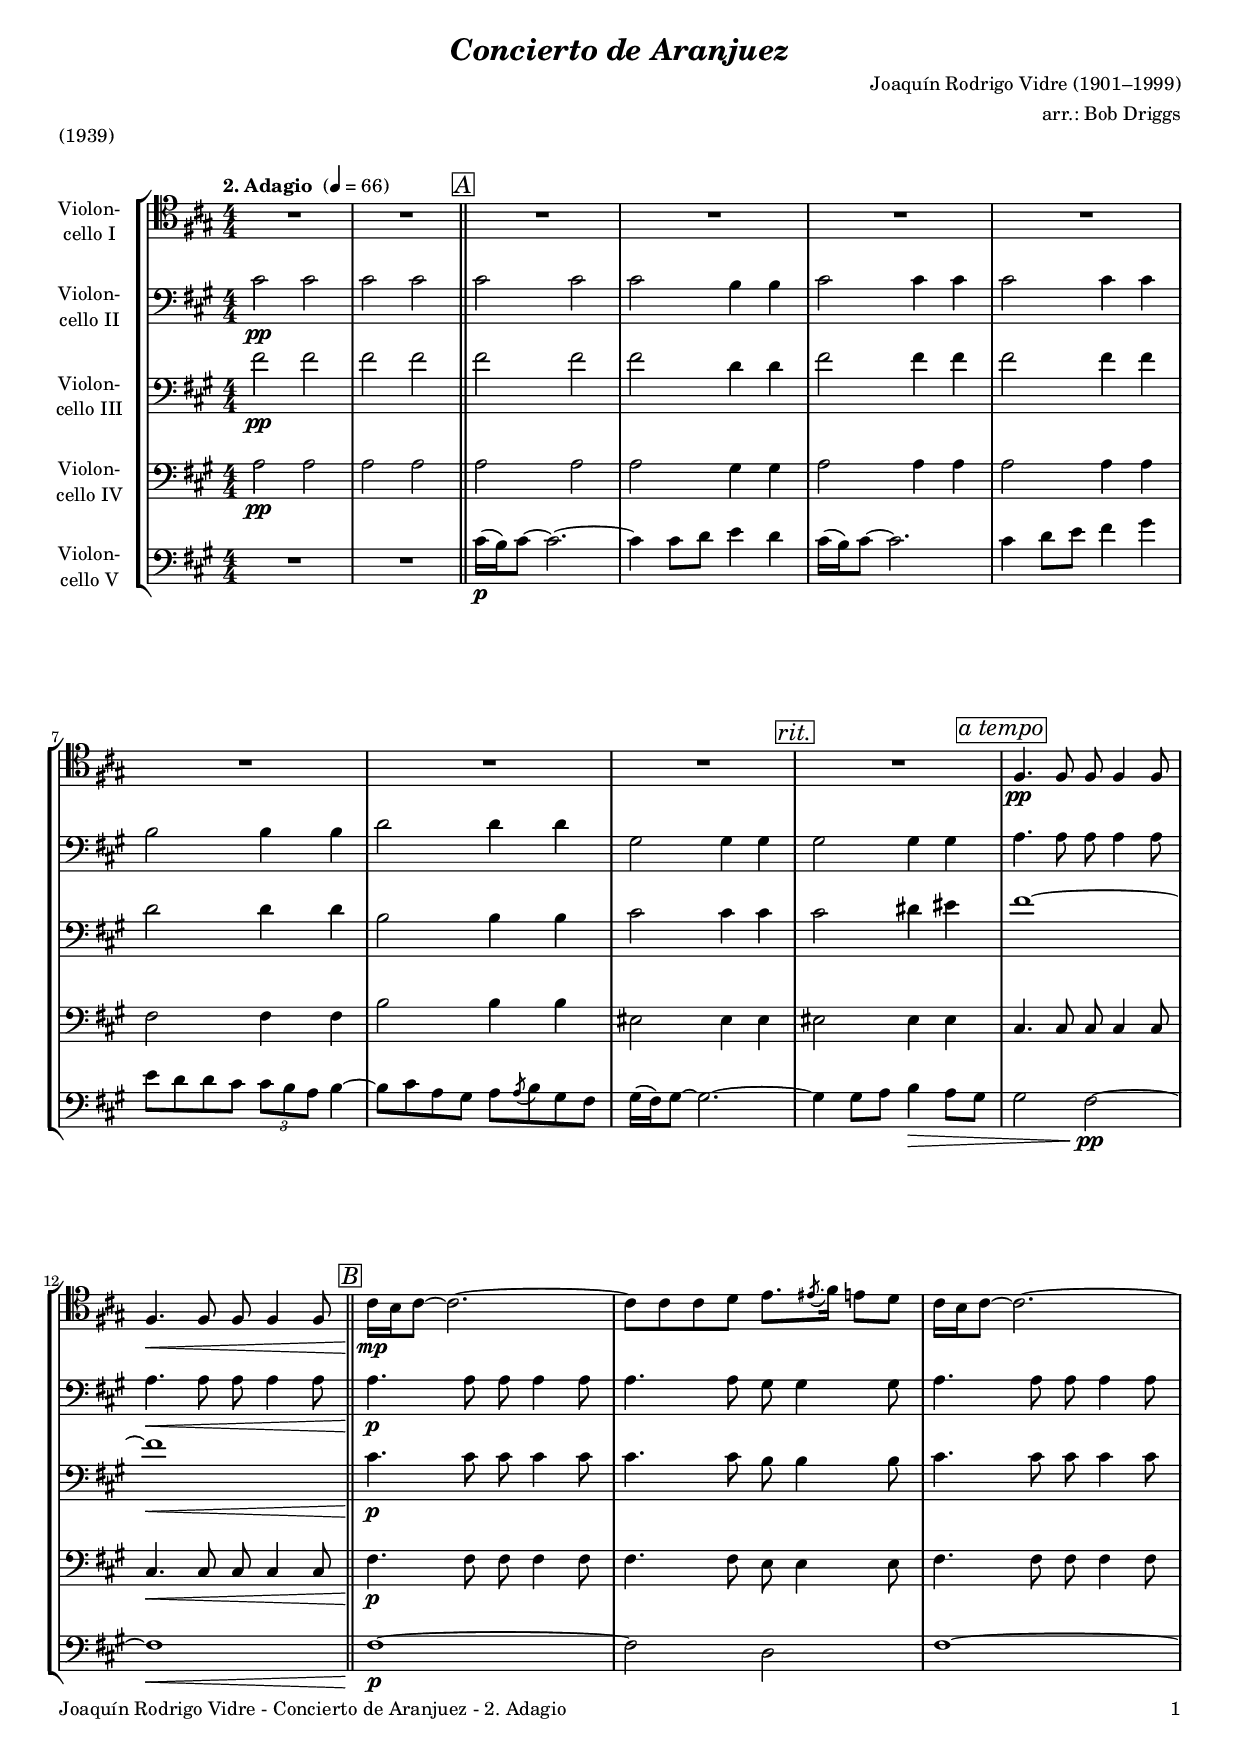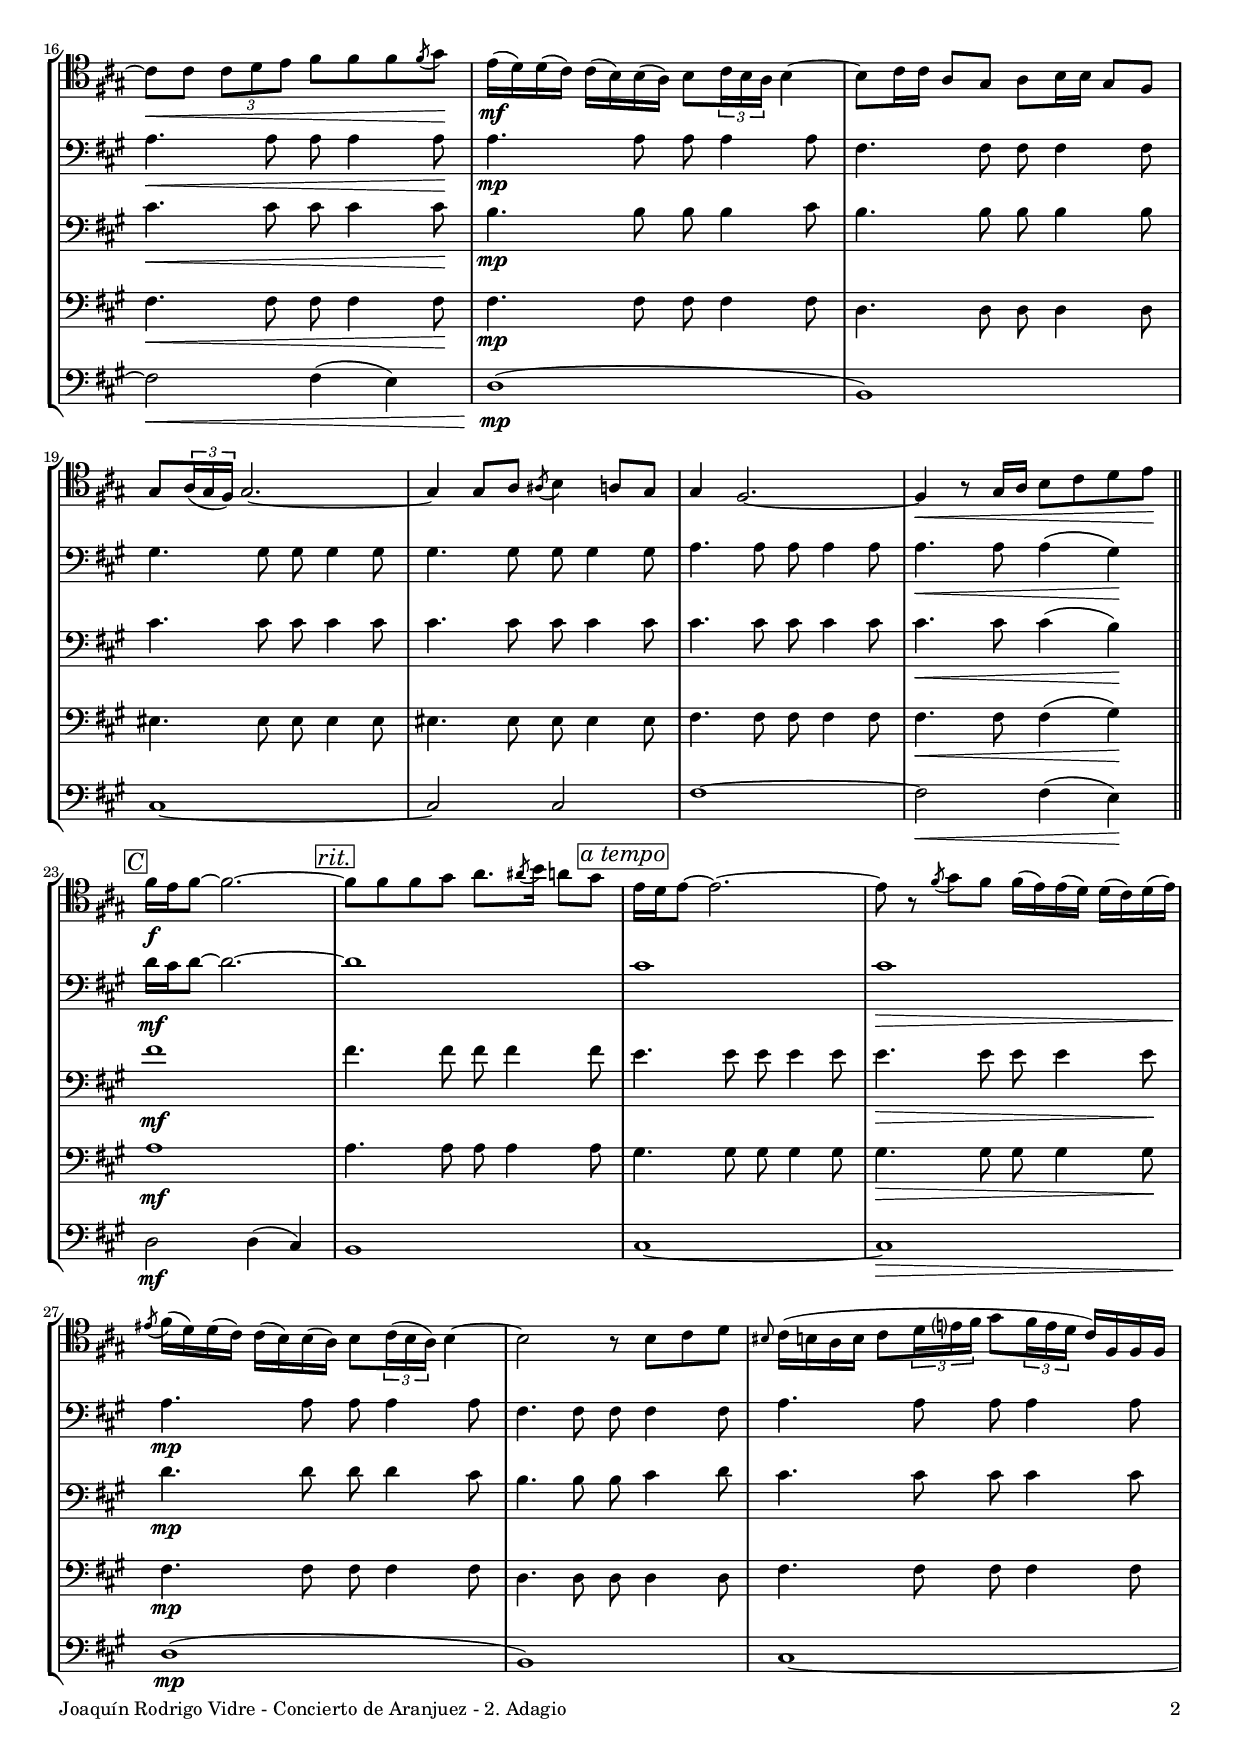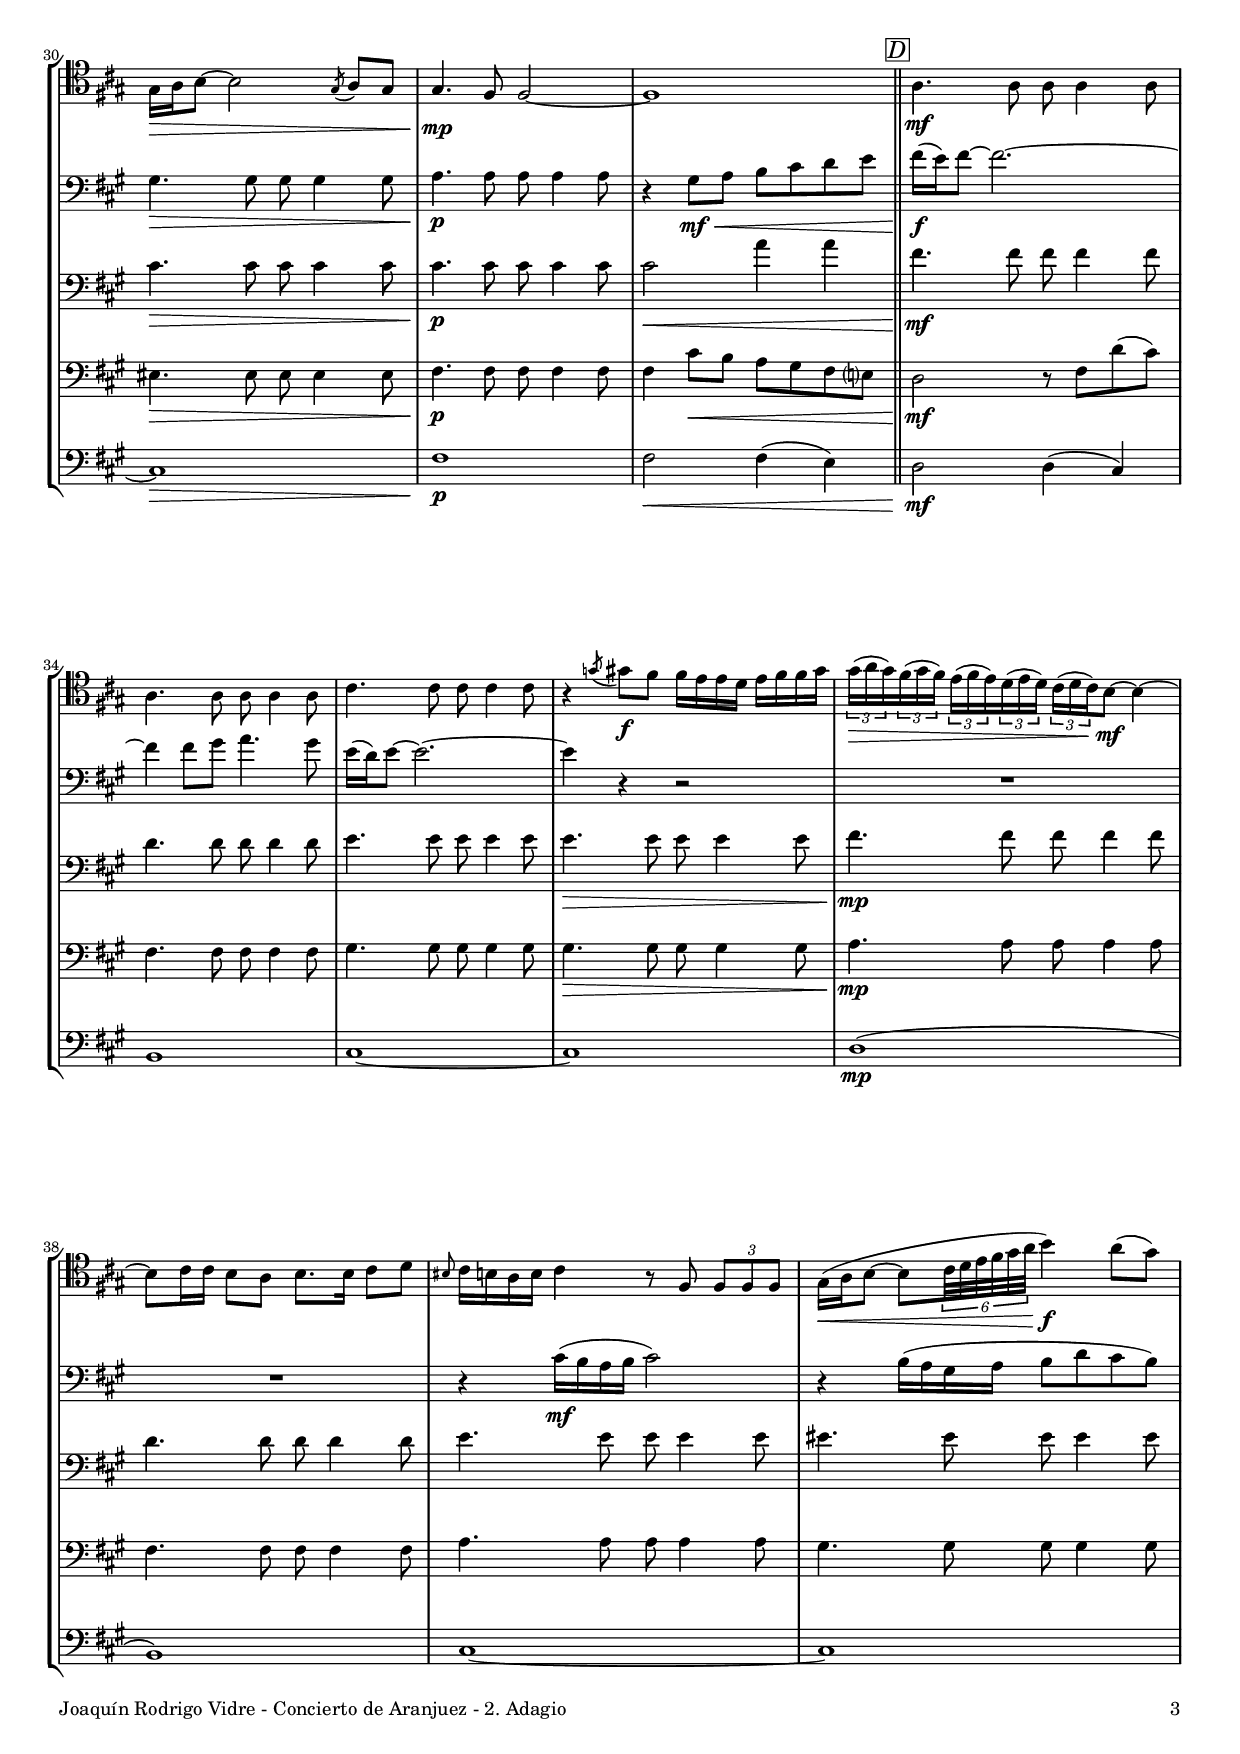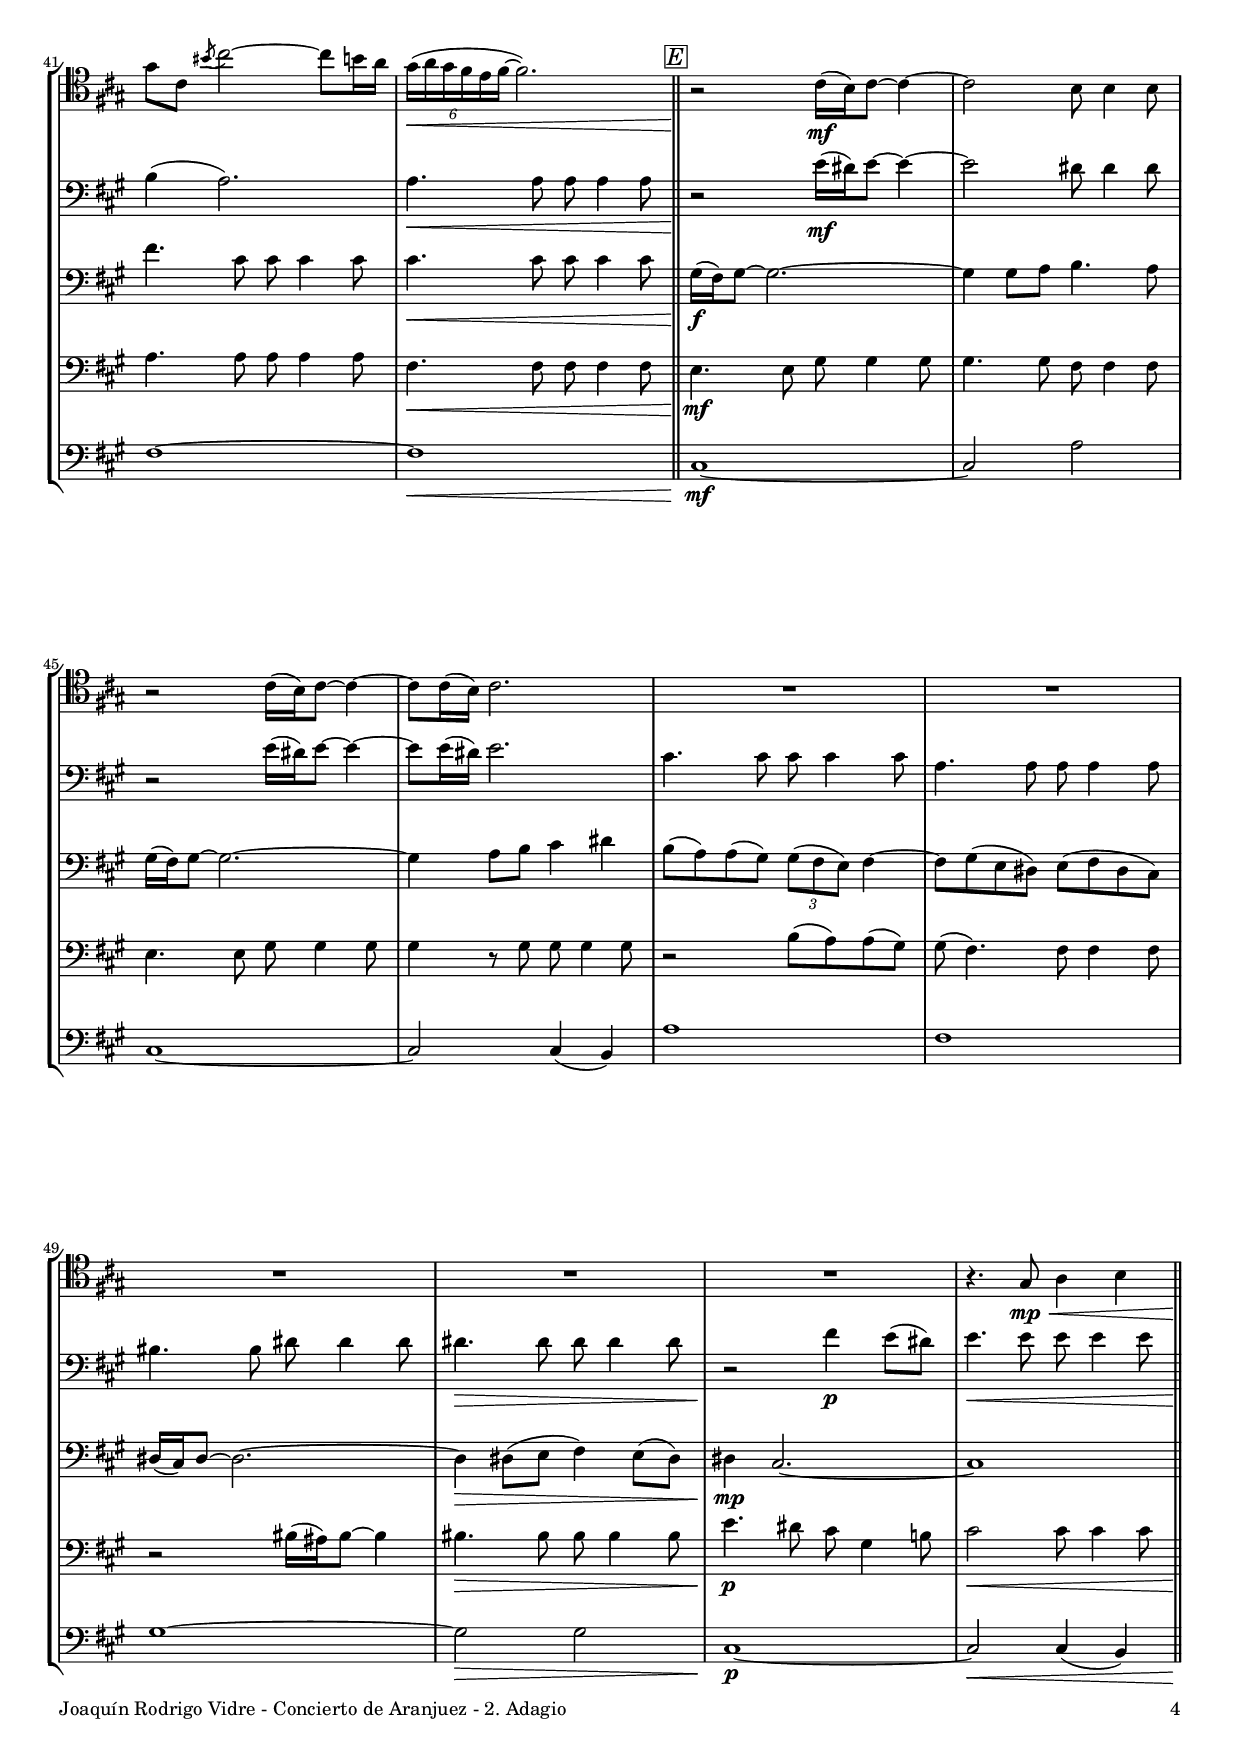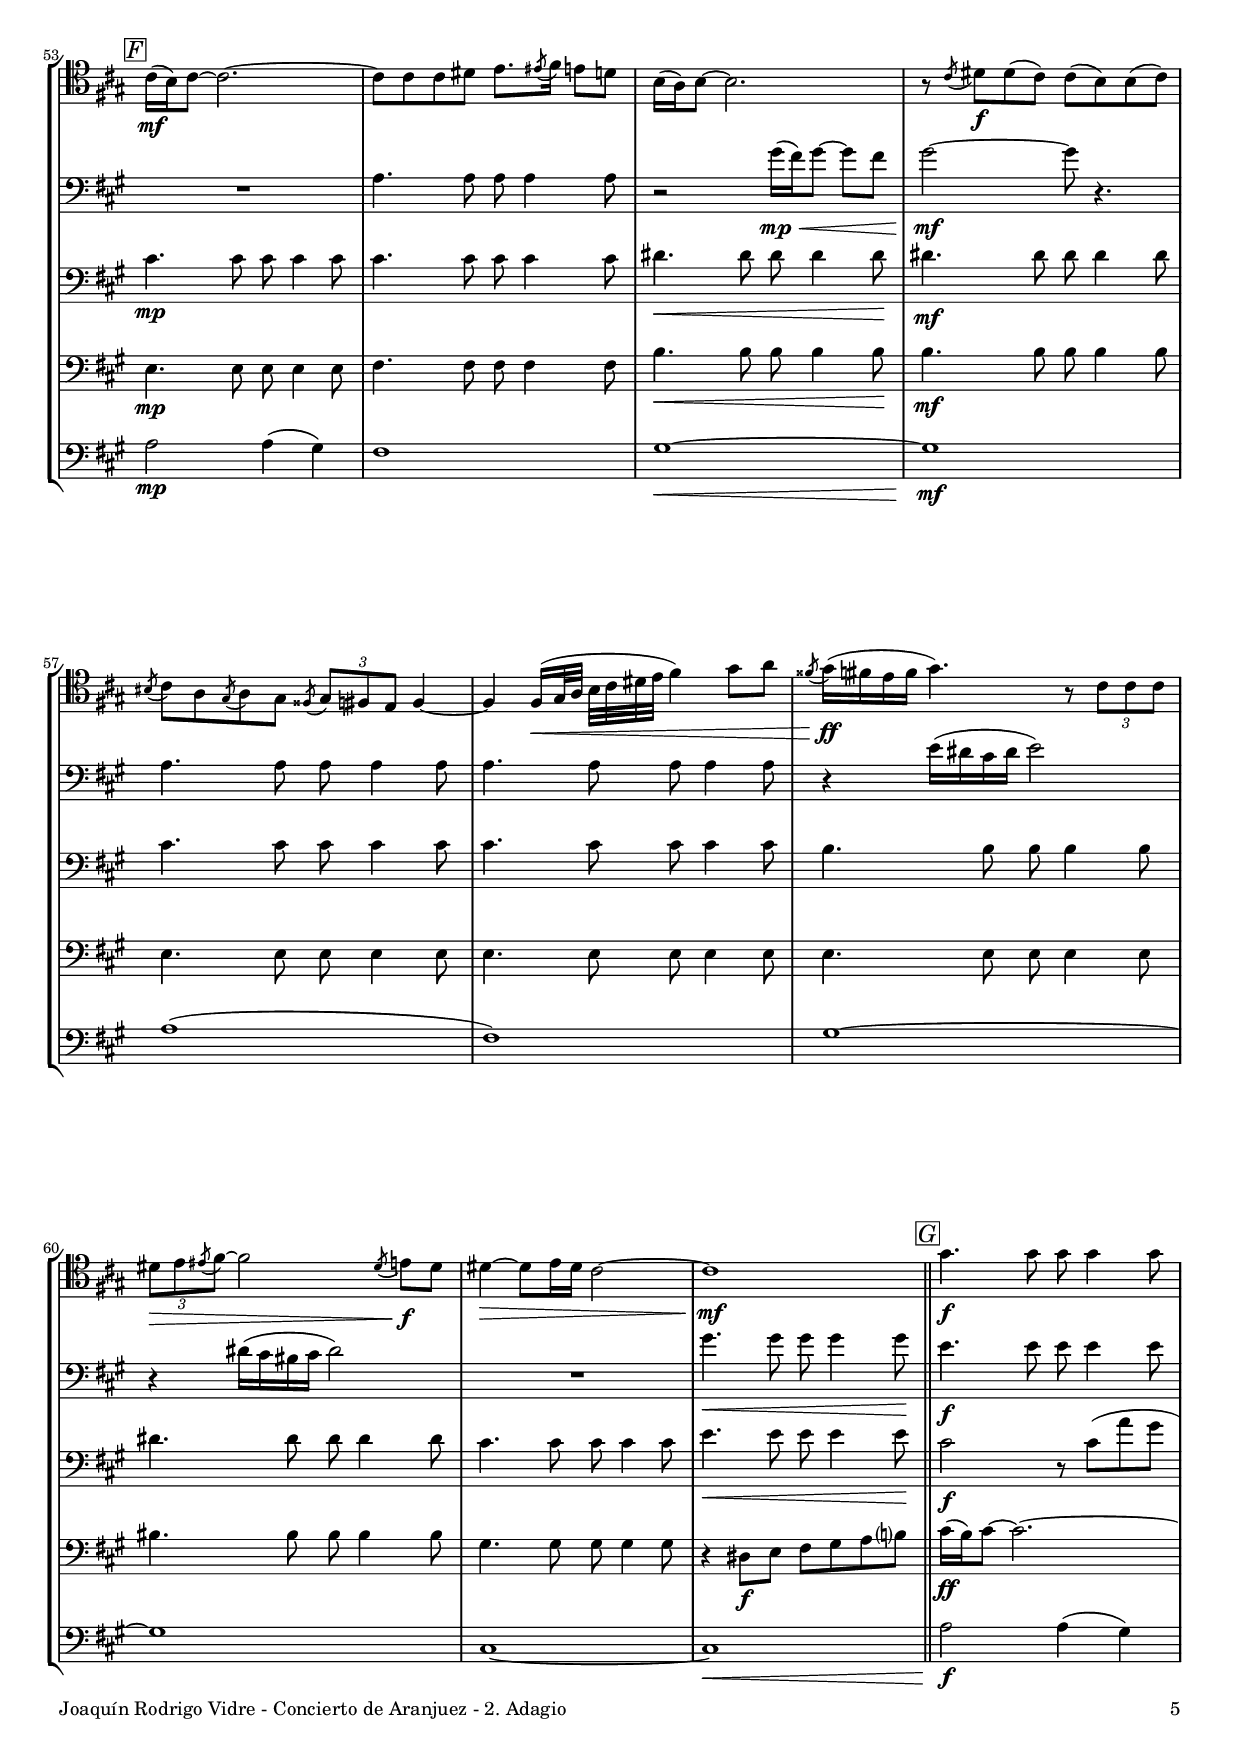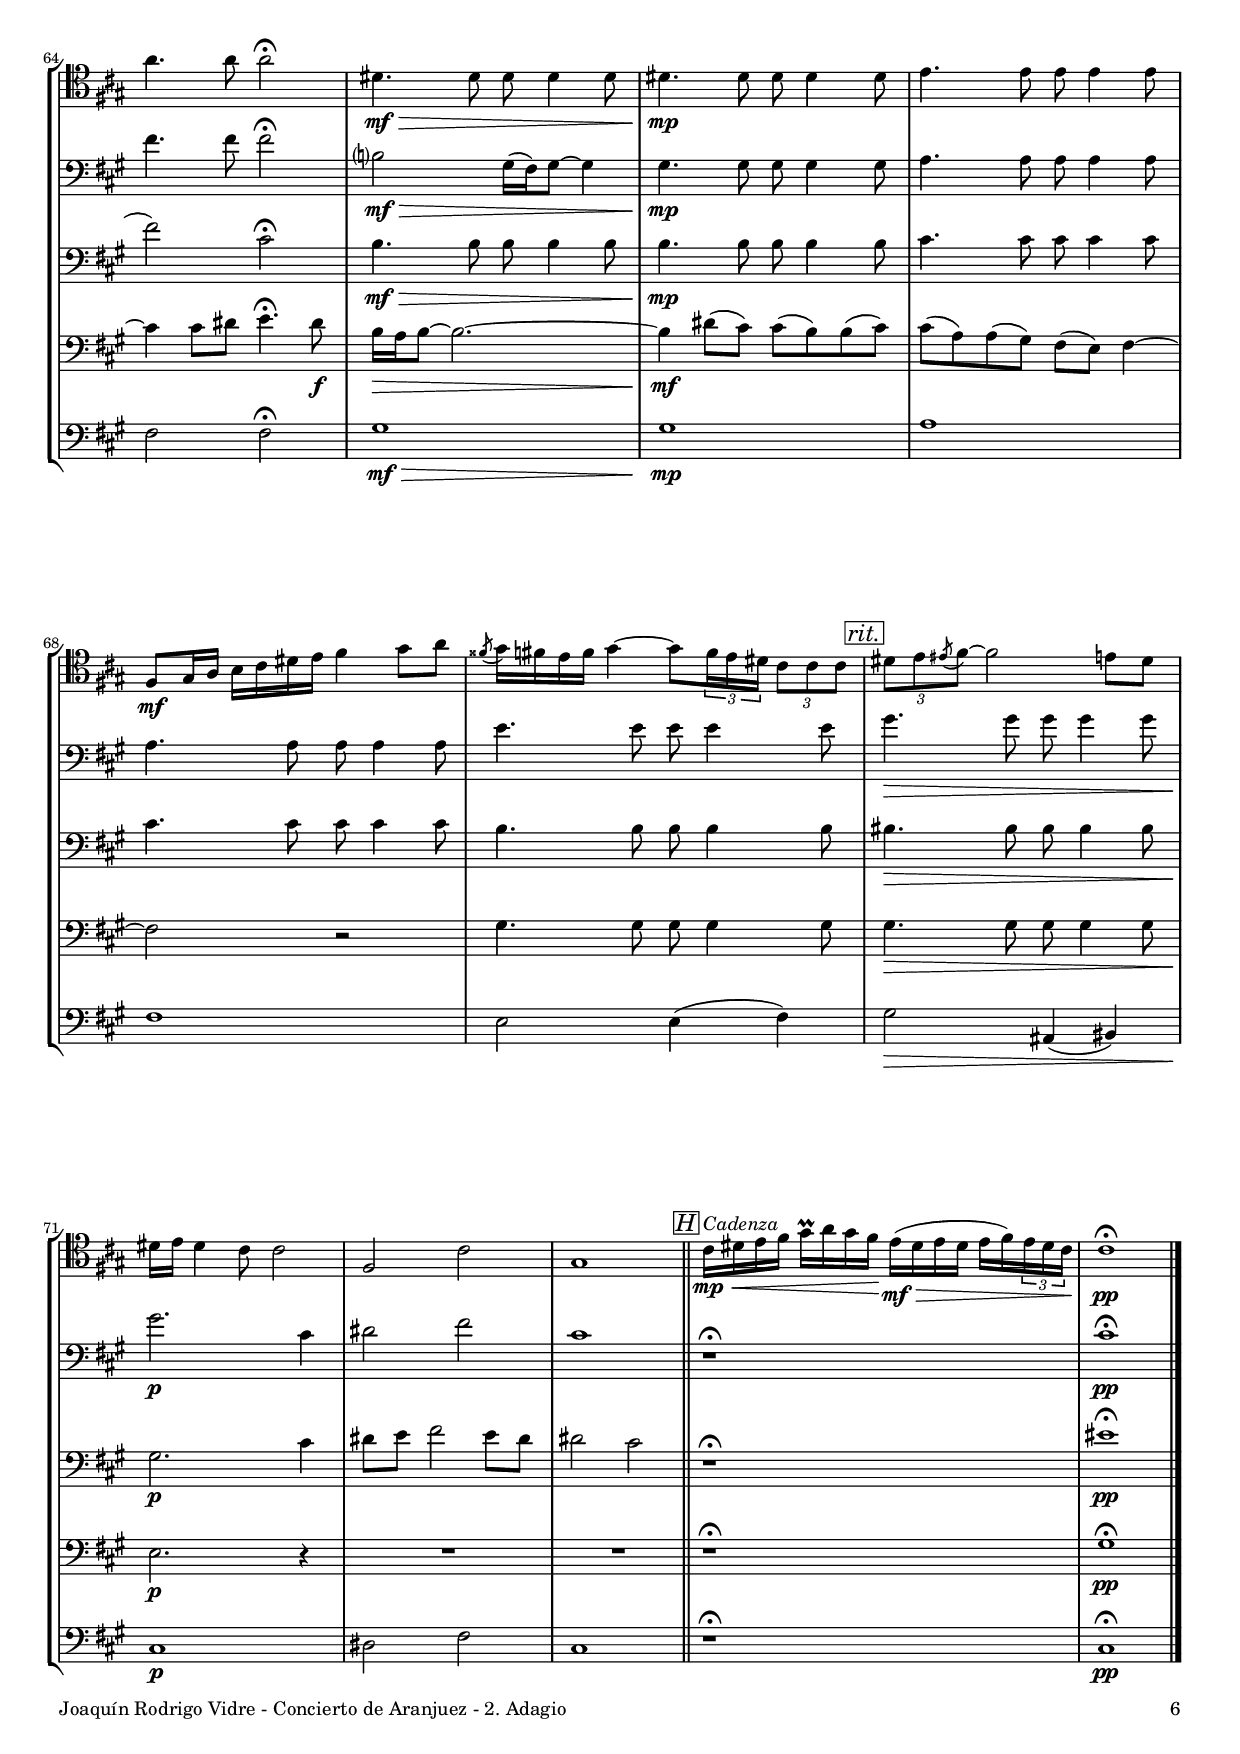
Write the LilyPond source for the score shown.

\version "2.18.2"
\include "deutsch.ly"
  
#(set-global-staff-size 16.5)

\header {
  title     = \markup \bold \italic "Concierto de Aranjuez"
  composer  = "Joaquín Rodrigo Vidre (1901–1999)"
  arranger  = "arr.: Bob Driggs"
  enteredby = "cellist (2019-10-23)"
  piece     = "(1939)"
}

voiceconsts = {
  \key c \minor
  \time 4/4
  \clef "bass"
  \numericTimeSignature
  \compressFullBarRests
  % Set default beaming for all staves
%  \set Timing.beamExceptions = #'()
%  \set Timing.baseMoment     = #(ly:make-moment 1 4)
%  \set Timing.beatStructure  = #'(1 1 1)
  \tempo "2. Adagio " 4=66
}

micl = "clarinet"
mifl = "flute"
miob = "oboe"
mifh = "french horn"
misx = "tenor sax"
mist = "string ensemble 1"
miba = "cello"

boxa = { \bar "||" \mark \markup \box \italic "A" }
boxb = { \bar "||" \mark \markup \box \italic "B" }
boxc = { \bar "||" \mark \markup \box \italic "C" }
boxd = { \bar "||" \mark \markup \box \italic "D" }
boxe = { \bar "||" \mark \markup \box \italic "E" }
boxf = { \bar "||" \mark \markup \box \italic "F" }
boxg = { \bar "||" \mark \markup \box \italic "G" }
boxh = { \bar "||" \mark \markup \box \italic "H" }

atem = \mark \markup \box \italic "a tempo"
cade = \markup \italic "Cadenza"
rit  = \mark \markup \box \italic "rit."

va = \relative c {
  \voiceconsts
  \clef "tenor"
  
  R1*2 \boxa
  R1*7 \rit
  R1 \atem
  c4.\pp c8 c c4 c8
  c4.\< c8 c c4 c8 \boxb
  g'16\!\mp f g8~ g2.~

  g8 g g as b8.[ \acciaccatura h c16] b8 as
  g16 f g8~ g2.~
  g8\< g \tuplet 3/2 4 { g as b } c[ c c \acciaccatura c d]\!
  b16(\mf as) as( g) g( f) f( es) f8 \tuplet 3/2 8 { g16 f es } f4~

  f8 g16 g es8 d es f16 f d8 c
  d \tuplet 3/2 8 { es16( d c) } d2.~
  d4 d8 es \acciaccatura e f4 es8 d
  d4 c2.~
  c4\< r8 d16 es f8 g as b\! \boxc

  c16\f b c8~ c2.~ \rit
  c8 c c d es8.[ \acciaccatura e8 f16] es8 d \atem
  b16 as b8~ b2.~
  b8 r \acciaccatura c d c c16( b) b( as) as( g) as( b)

  \acciaccatura h8 c16( as) as( g) g( f) f( es) f8 \tuplet 3/2 8 { g16( f es) } f4~
  f2 r8 f g as
  \grace fis g16( f es f g8 \tuplet 3/2 8 { as16 b? c } d8 \tuplet 3/2 8 { c16 b as } g) c, c c

  d\> es f8~ f2 \acciaccatura d8 es d
  d4.\!\mp c8 c2~
  c1 \boxd
  es4.\mf es8 es es4 es8
  es4. es8 es es4 es8

  g4. g8 g g4 g8
  r4 \acciaccatura des'8 d\f c c16 b b as b c c d
  \tuplet 3/2 8 { d(\> es d) c( d c) b( c b) as( b as) g( as g) } f8~\!\mf f4~

  f8 g16 g f8 es f8. f16 g8 as
  \grace fis g16 f es f g4 r8 c, \tuplet 3/2 4 { c c c }
  d16(\< es f8~ f \tuplet 6/4 4 { g32 as b c d es } f4)\!\f es8( d)

  d g, \acciaccatura fis' g2~ g8 f16 es
  \tuplet 6/4 4 { d(\< es d c b c~ } c2.) \boxe
  r2\! g16(\mf f) g8~ g4~
  g2 f8 f4 f8

  r2 g16( f) g8~ g4~
  g8 g16( f) g2.
  R1*5
  r4. d8\mp\< es4 f \boxf
  g16(\!\mf f) g8~ g2.~
  g8 g g a b8.[ \acciaccatura h8 c16] b8 as

  f16( es) f8~ f2.
  r8 \acciaccatura g  a\f a( g) g( f) f( g)
  \acciaccatura fis g es \acciaccatura d es d \acciaccatura cis \tuplet 3/2 4 { d8 c b } c4~
  c c16(\< d32 es f[ g a b] c4) d8 es

  \acciaccatura cis d16(\ff c b c d4.) r8 \tuplet 3/2 4 { g, g g }
  \tuplet 3/2 4 { a\> b \acciaccatura h c~ } c2 \acciaccatura a8 b\!\f a
  a4~\> a8 b16 a g2~
  g1\!\mf \boxg

  d'4.\f d8 d d4 d8
  es4. es8 es2\fermata
  a,4.\mf\> a8 a a4 a8
  a4.\!\mp a8 a a4 a8
  b4. b8 b b4 b8

  c,\mf d16 es f g a b c4 d8 es
  \acciaccatura cis8 d16 c b c d4~ d8 \tuplet 3/2 8 { c16 b a } \tuplet 3/2 4 { g8 g g } \rit
  \tuplet 3/2 4 { a[ b \acciaccatura h c]~ } c2 b8 a
  a16 b a4 g8 g2
  c, g'

  d1 \boxh
  g16^\cade\mp\< a b c d\prall es d c\! b(\mf\> a b a b c) \tuplet 3/2 8 { b a g }
  g1\fermata\!\pp \bar "|."
}

vb = \relative c' {
  \voiceconsts

  g2\pp g
  g g \boxa
  g g
  g f4 f
  g2 g4 g
  g2 g4 g
  f2 f4 f

  as2 as4 as
  d,2 d4 d \rit
  d2 d4 d \atem
  es4. es8 es es4 es8
  es4.\< es8 es es4 es8 \boxb
  es4.\!\p es8 es es4 es8

  es4. es8 d d4 d8
  es4. es8 es es4 es8
  es4.\< es8 es es4 es8\!
  es4.\mp es8 es es4 es8

  c4. c8 c c4 c8
  d4. d8 d d4 d8
  d4. d8 d d4 d8
  es4. es8 es es4 es8
  es4.\< es8 es4( d)\! \boxc

  as'16\mf g as8~ as2.~
  as1
  g
  g\>

  es4.\!\mp es8 es es4 es8
  c4. c8 c c4 c8
  es4. es8 es es4 es8

  d4.\> d8 d d4 d8
  es4.\!\p es8 es es4 es8
  r4 d8\mf\< es f g as b \boxd
  c16(\!\f b) c8~ c2.~
  c4 c8 d es4. d8

  b16( as) b8~ b2.~
  b4 r r2
  
  R1*2
  r4 g16(\mf f es f g2)
  r4 f16( es d es f8 as g f)

  f4( es2.)
  es4.\< es8 es es4 es8 \boxe
  r2\! b'16(\mf a) b8~ b4~
  b2 a8 a4 a8

  r2 b16( a) b8~ b4~
  b8 b16( a) b2.
  g4. g8 g g4 g8
  es4. es8 es es4 es8
  fis4. fis8 a a4 a8

  a4.\> a8 a a4 a8
  r2\! c4\p b8( a)
  b4.\< b8 b b4 b8 \boxf
  R1\!
  es,4. es8 es es4 es8

  r2 d'16(\mp\< c) d8~ d c
  d2~\!\mf d8 r4.
  es,4. es8 es es4 es8
  es4. es8 es es4 es8

  r4 b'16( a g a b2)
  r4 a16( g fis g a2)
  R1
  d4.\< d8 d d4 d8\! \boxg

  b4.\f b8 b b4 b8
  c4. c8 c2\fermata
  f,?2\mf\> d16( c) d8~ d4
  d4.\!\mp d8 d d4 d8
  es4. es8 es es4 es8

  es4. es8 es es4 es8
  b'4. b8 b b4 b8 \rit
  d4.\> d8 d d4 d8
  d2.\!\p g,4
  a2 c

  g1 \boxh
  r\fermata
  g\fermata\pp \bar "|."
}

vc = \relative c' {
  \voiceconsts

  c2\pp c
  c c \boxa
  c c
  c as4 as
  c2 c4 c
  c2 c4 c
  as2 as4 as

  f2 f4 f
  g2 g4 g \rit
  g2 a4 h \atem
  c1~
  c\< \boxb
  g4.\!\p g8 g g4 g8

  g4. g8 f f4 f8
  g4. g8 g g4 g8
  g4.\< g8 g g4 g8\!
  f4.\mp f8 f f4 g8

  f4. f8 f f4 f8
  g4. g8 g g4 g8
  g4. g8 g g4 g8
  g4. g8 g g4 g8
  g4.\< g8 g4( f)\! \boxc

  c'1\mf
  c4. c8 c c4 c8
  b4. b8 b b4 b8
  b4.\> b8 b b4 b8\!

  as4.\mp as8 as as4 g8
  f4. f8 f g4 as8
  g4. g8 g g4 g8

  g4.\> g8 g g4 g8
  g4.\!\p g8 g g4 g8
  g2\< es'4 es \boxd
  c4.\!\mf c8 c c4 c8
  as4. as8 as as4 as8

  b4. b8 b b4 b8
  b4.\> b8 b b4 b8
  c4.\!\mp c8 c c4 c8

  as4. as8 as as4 as8
  b4. b8 b b4 b8
  h4. h8 h h4 h8

  c4. g8 g g4 g8
  g4.\< g8 g g4 g8 \boxe
  d16(\!\f c) d8~ d2.~
  d4 d8 es f4. es8

  d16( c) d8~ d2.~
  d4 es8 f g4 a
  f8( es) es( d) \tuplet 3/2 4 { d( c b) } c4~
  c8 d ( b a) b( c a g)
  a16( g) a8~ a2.~

  a4\> a8( b c4) b8( a)
  a4\!\mp g2.~
  g1 \boxf
  g'4.\!\mp g8 g g4 g8
  g4. g8 g g4 g8

  a4.\< a8 a a4 a8\!
  a4.\mf a8 a a4 a8
  g4. g8 g g4 g8
  g4. g8 g g4 g8

  f4. f8 f f4 f8
  a4. a8 a a4 a8
  g4. g8 g g4 g8
  b4.\< b8 b b4 b8\! \boxg

  g2\f r8 g( es' d
  c2) g\fermata
  f4.\mf\> f8 f f4 f8
  f4.\!\mp f8 f f4 f8
  g4. g8 g g4 g8

  g4. g8 g g4 g8
  f4. f8 f f4 f8 \rit
  fis4.\> fis8 fis fis4 fis8
  d2.\!\p g4
  a8 b c2 b8 a

  a2 g \boxh
  r1\fermata
  h\fermata\pp \bar "|."
}

vd = \relative c {
  \voiceconsts

  es2\pp es
  es es \boxa
  es es
  es d4 d
  es2 es4 es
  es2 es4 es
  c2 c4 c

  f2 f4 f
  h,2 h4 h \rit
  h2 h4 h \atem
  g4. g8 g g4 g8
  g4.\< g8 g g4 g8 \boxb
  c4.\!\p c8 c c4 c8

  c4. c8 b b4 b8
  c4. c8 c c4 c8
  c4.\< c8 c c4 c8\!
  c4.\mp c8 c c4 c8

  as4. as8 as as4 as8
  h4. h8 h h4 h8
  h4. h8 h h4 h8
  c4. c8 c c4 c8
  c4.\< c8 c4( d)\! \boxc

  es1\mf
  es4. es8 es es4 es8
  d4. d8 d d4 d8
  d4.\> d8 d d4 d8\!

  c4.\mp c8 c c4 c8
  as4. as8 as as4 as8
  c4. c8 c c4 c8

  h4.\> h8 h h4 h8
  c4.\!\p c8 c c 4 c8
  c4 g'8\< f es d c b? \boxd
  as2\!\mf r8 c as'( g)
  c,4. c8 c c4 c8

  d4. d8 d d4 d8
  d4.\> d8 d d4 d8
  es4.\!\mp es8 es es4 es8

  c4. c8 c c4 c8
  es4. es8 es es4 es8
  d4. d8 d d4 d8

  es4. es8 es es4 es8
  c4.\< c8 c c4 c8 \boxe
  b4.\!\mf b8 d d4 d8
  d4. d8 c c4 c8

  b4. b8 d d4 d8
  d4 r8 d d d4 d8
  r2 f8( es) es( d)
  d( c4.) c8 c4 c8
  r2 fis16( e) fis8~ fis4

  fis4.\> fis8 fis fis4 fis8
  b4.\!\p a8 g d4 f!8
  g2\< g8 g4 g8 \boxf
  b,4.\!\mp b8 b b4 b8
  c4. c8 c c4 c8

  f4.\< f8 f f4 f8\!
  f4.\mf f8 f f4 f8
  b,4. b8 b b4 b8
  b4. b8 b b4 b8

  b4. b8 b b4 b8
  fis'4. fis8 fis fis4 fis8
  d4. d8 d d4 d8
  r4 a8\f b c d es f? \boxg

  g16(\ff f) g8~ g2.~
  g4 g8 a b4.\fermata a8\f
  f16\> es f8~ f2.~
  f4\!\mf a8( g) g( f) f( g)
  g( es) es( d) c( b) c4~

  c2 r
  d4. d8 d d4 d8 \rit
  d4.\> d8 d d4 d8
  b2.\!\p r4
  R1

  R \boxh
  r\fermata
  d\fermata\pp \bar "|."
}

ve = \relative c' {
  \voiceconsts

  R1*2 \boxa
  g16(\p f) g8~ g2.~
  g4 g8 as b4 as
  g16( f) g8~ g2.
  g4 as8 b c4 d
  b8 as as g \tuplet 3/2 4 { g f es } f4~

  f8 g es d es[ \acciaccatura es f d c]
  d16( c) d8~ d2.~ \rit
  d4 d8 es f4\> es8 d \atem
  d2 c~\!\pp
  c1\< \boxb
  c~\!\p

  c2 as
  c1~
  c2\< c4( b)
  as1(\!\mp

  f)
  g~
  g2 g
  c1~
  c2\< c4( b)\! \boxc

  as2\mf as4( g)
  f1
  g~
  g\>

  as(\!\mp
  f)
  g~

  g\>
  c\!\p
  c2\< c4( b) \boxd
  as2\!\mf as4( g)
  f1

  g~
  g
  as(\mp

  f)
  g~
  g

  c~
  c\< \boxe
  g~\!\mf
  g2 es'

  g,1~
  g2 g4( f)
  es'1
  c
  d~

  d2\> d
  g,1~\!\p
  g2\< g4( f) \boxf
  es'2\!\mp es4( d)
  c1

  d~\<
  d\!\mf
  es(
  c)

  d~
  d
  g,~
  g\< \boxg

  es'2\!\f es4( d)
  c2 c\fermata
  d1\mf\>
  d\!\mp
  es

  c
  b2 b4( c) \rit
  d2\> e,4( fis)
  g1\!\p
  a2 c

  g1 \boxh
  r\fermata
  g\fermata\pp \bar "|."
}


music = \new StaffGroup <<
      \new Staff {
	\set Staff.midiInstrument = \miba
	\set Staff.instrumentName = \markup \center-column { "Violon-" "cello I" }
	\transpose c fis { \va }
      }

      \new Staff {
	\set Staff.midiInstrument = \miba
	\set Staff.instrumentName = \markup \center-column { "Violon-" "cello II" }
	\transpose c fis { \vb }
      }

      \new Staff {
	\set Staff.midiInstrument = \miba
	\set Staff.instrumentName = \markup \center-column { "Violon-" "cello III" }
	\transpose c fis { \vc }
      }

      \new Staff {
	\set Staff.midiInstrument = \miba
	\set Staff.instrumentName = \markup \center-column { "Violon-" "cello IV" }
	\transpose c fis { \vd }
      }

      \new Staff {
	\set Staff.midiInstrument = \miba
	\set Staff.instrumentName = \markup \center-column { "Violon-" "cello V" }
	\transpose c fis { \ve }
      }
>>

\book {
   \paper {
    print-page-number = ##t
    print-first-page-number = ##t
    oddHeaderMarkup = \markup \null
    evenHeaderMarkup = \markup \null
    oddFooterMarkup = \markup {
      \fill-line {
        \on-the-fly #print-page-number-check-first
        "Joaquín Rodrigo Vidre - Concierto de Aranjuez - 2. Adagio" \fromproperty #'page:page-number-string
      }
    }
    evenFooterMarkup = \oddFooterMarkup
  } \score {
    \music
    \layout {}
  }

  \score {
    \unfoldRepeats \music

    \midi {
      \context {
        \Score
      }
    }
  }
}
